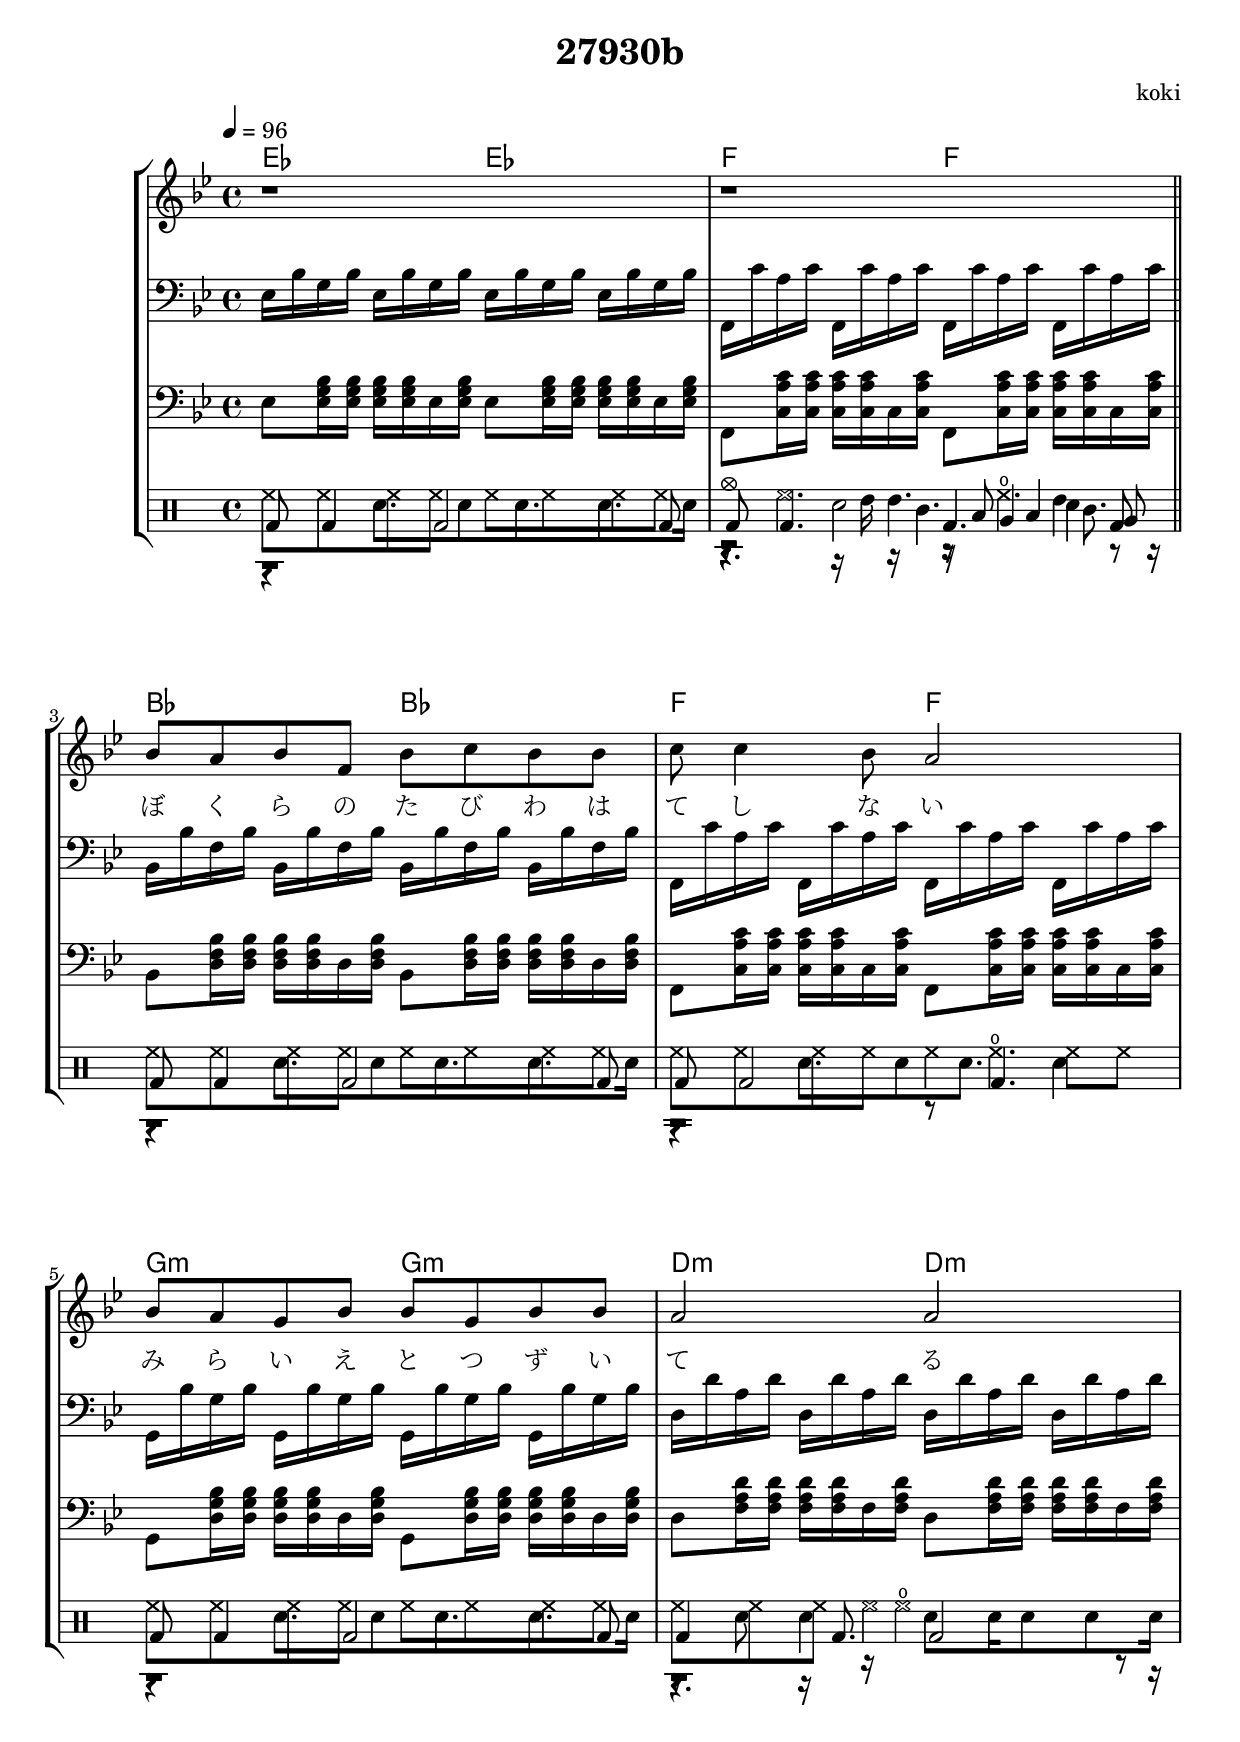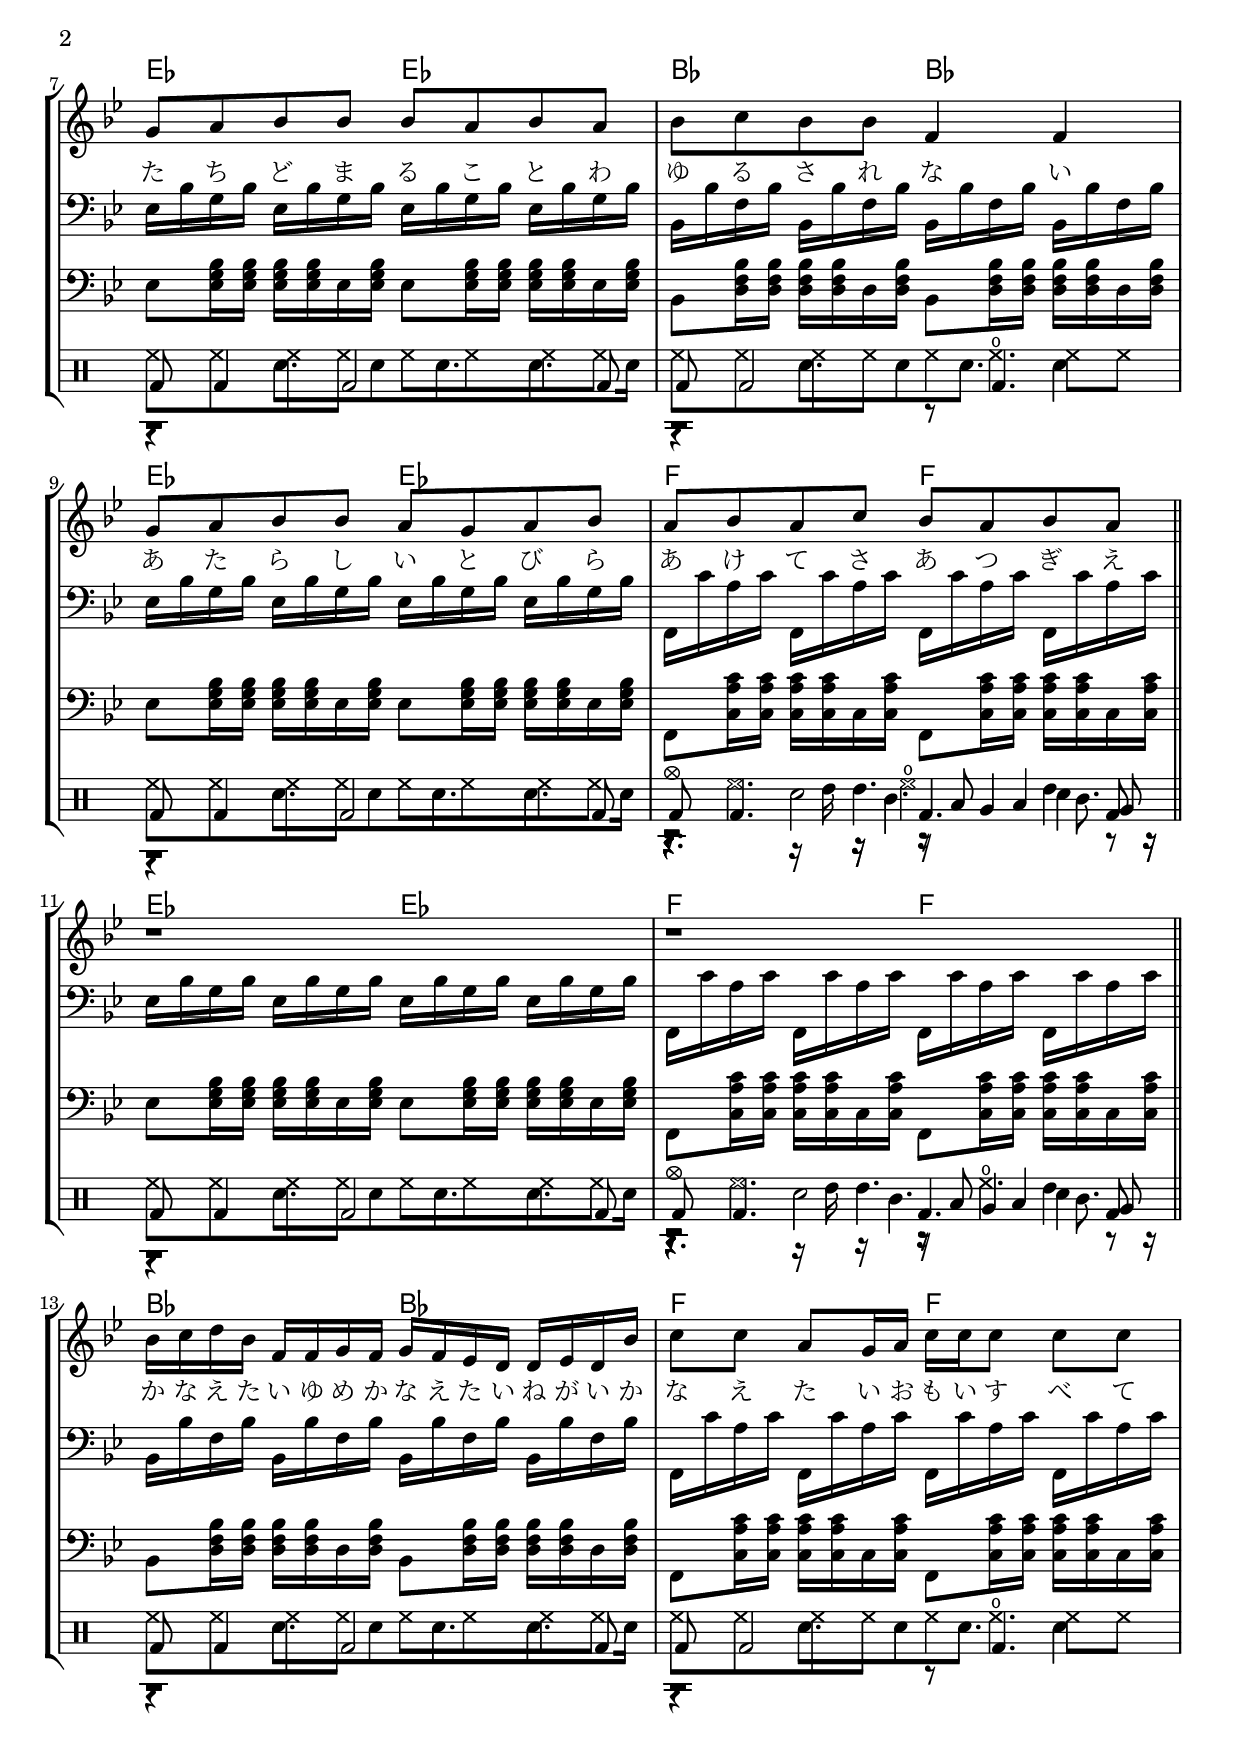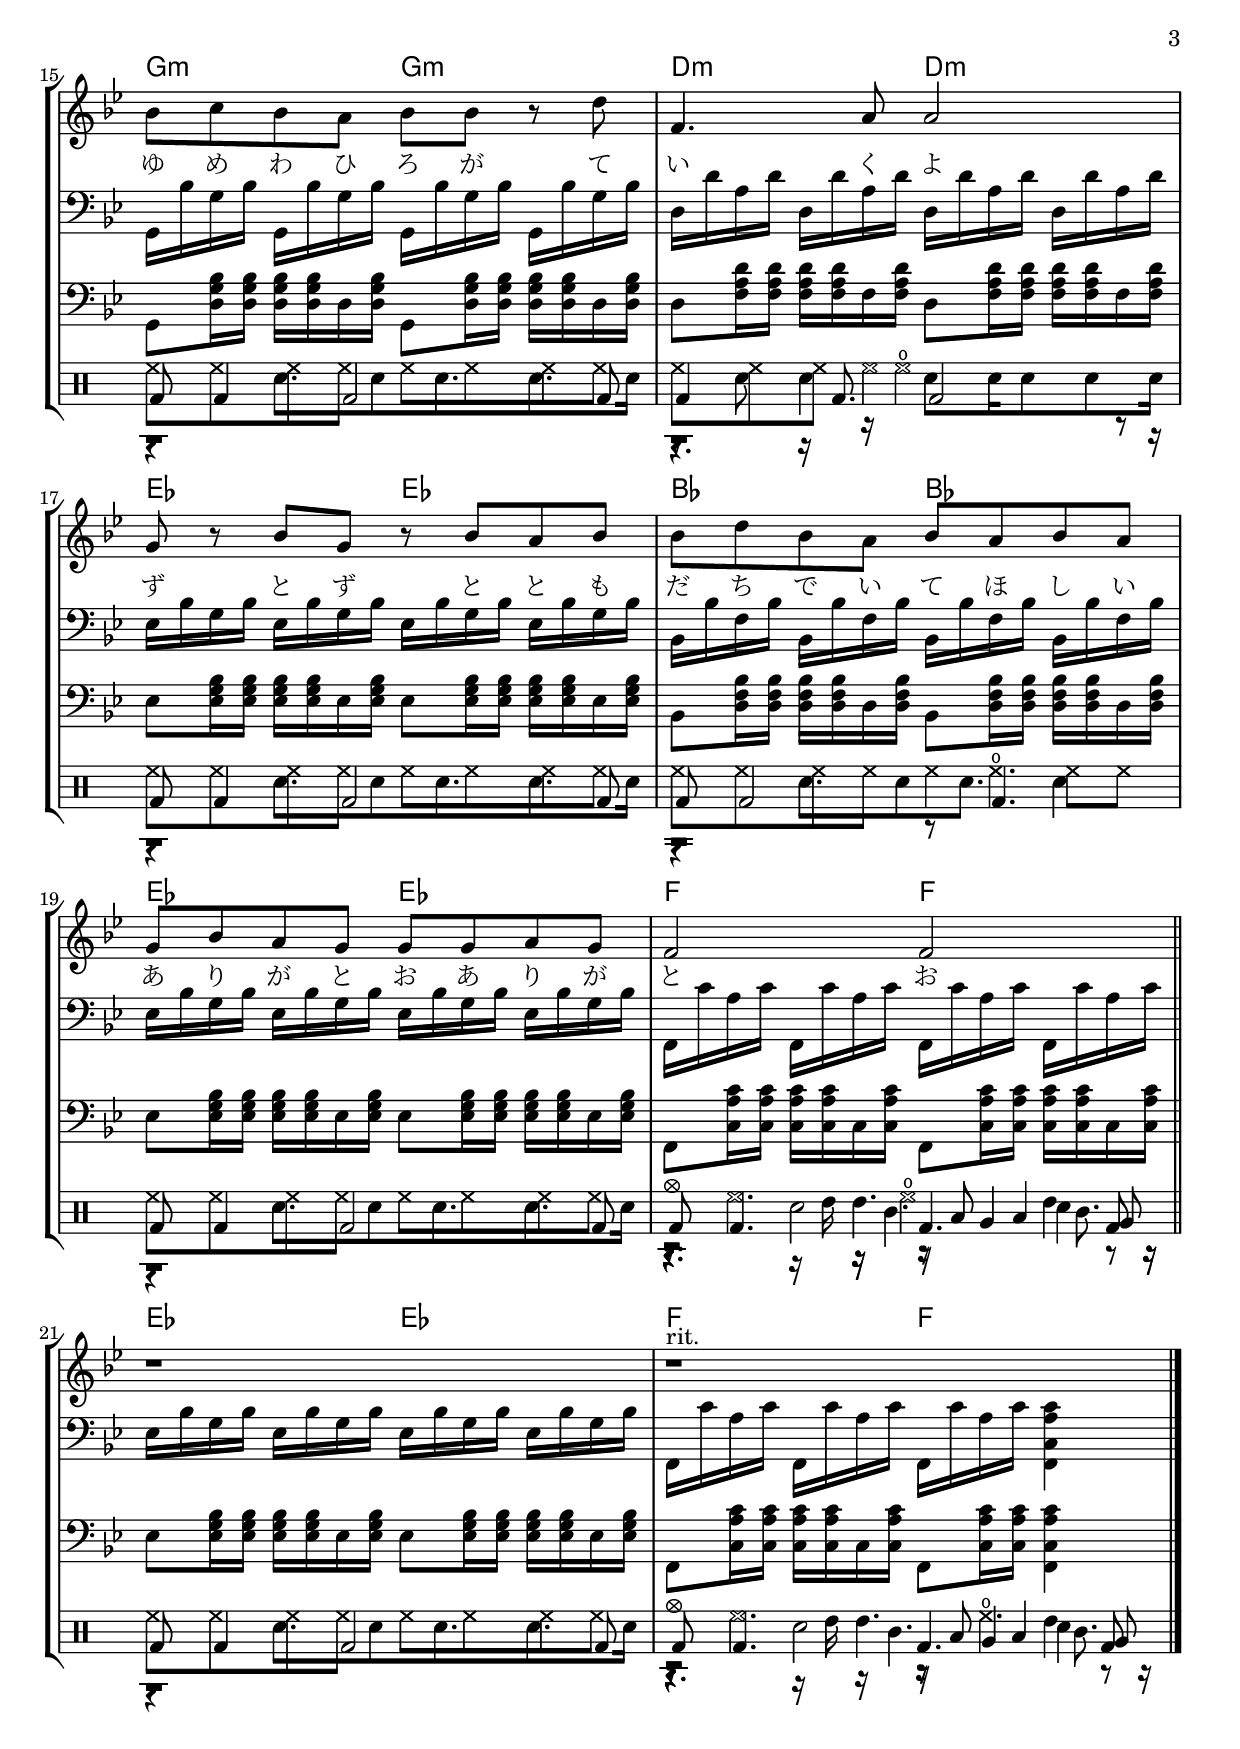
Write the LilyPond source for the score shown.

\version "2.12.1"

\header {
	title = \markup {27930b}
	composer = \markup \center-column {koki}
}

harmony = \chordmode {
	es2 es f f 

	bes bes f f g:m g:m d:m d:m es es bes bes es es f f 

	es es f f 

	bes bes f f g:m g:m d:m d:m es es bes bes es es f f 

	es es f f 
}

melody = {
	\key bes \major
	\tempo 4 = 96
	r1 | r1   
	\set Staff.midiInstrument = #"mmi0.42"
	 bes'8  a'8  bes'8  f'8  bes'8  c''8  bes'8  bes'8 
	c''8  c''4  bes'8  a'2 
	bes'8  a'8  g'8  bes'8  bes'8  g'8  bes'8  bes'8 
	a'2  a'2 
	g'8  a'8  bes'8  bes'8  bes'8  a'8  bes'8  a'8 
	bes'8  c''8  bes'8  bes'8  f'4  f'4 
	g'8  a'8  bes'8  bes'8  a'8  g'8  a'8  bes'8 
	a'8  bes'8  a'8  c''8  bes'8  a'8  bes'8  a'8
	r1 | r1   
	\set Staff.midiInstrument = #"mmi0.42"
	 bes'16  c''16  d''16  bes'16  f'16  f'16  g'16  f'16  g'16  f'16  es'16  d'16  d'16  es'16  d'16  bes'16 
	c''8  c''8  a'8  g'16  a'16  c''16  c''16  c''8  c''8  c''8 
	bes'8  c''8  bes'8  a'8  bes'8  bes'8  r8  d''8 
	f'4.  a'8  a'2 
	g'8  r8  bes'8  g'8  r8  bes'8  a'8  bes'8 
	bes'8  d''8  bes'8  a'8  bes'8  a'8  bes'8  a'8 
	g'8  bes'8  a'8  g'8  g'8  g'8  a'8  g'8 
	f'2  f'2
	r1 | r1^"rit." \bar "|."
}

words = \lyricmode {
	
	ぼ  く  ら  の  た  び  わ  は  て  し  な  い  み  ら  い  え  と  つ  ず  い  て  る  た  ち  ど  ま  る  こ  と  わ  ゆ  る  さ  れ  な  い  あ  た  ら  し  い  と  び  ら  あ  け  て  さ  あ  つ  ぎ  え  
	
	か  な  え  た  い  ゆ  め  か  な  え  た  い  ね  が  い  か  な  え  た  い  お  も  い  す  べ  て  ゆ  め  わ  ひ  ろ  が  て  い  く  よ  ず  と  ず  と  と  も  だ  ち  で  い  て  ほ  し  い  あ  り  が  と  お  あ  り  が  と  お  
	
}

tempochange = {
	\tempo 4 = 96
	r1 | r1 \bar "||"
	\tempo 4 = 96
	r1 | r1 | r1 | r1 | r1 | r1 | r1 | r1 \bar "||"
	\tempo 4 = 96
	r1 | r1 \bar "||"
	\tempo 4 = 96
	r1 | r1 | r1 | r1 | r1 | r1 | r1 | r1 \bar "||"
	\tempo 4 = 96
	r1 | \tempo 4 = 72 r2 \tempo 4 = 64 r2 \bar "|."
}

mainacc = {
	\clef bass
	\set Staff.midiInstrument = #"Overdriven Guitar"
	\key bes \major
	\tempo 4 = 96
	es16 bes g bes es bes g bes
	es16 bes g bes es bes g bes
	f,16 c' a c' f, c' a c'
	f,16 c' a c' f, c' a c'
	\bar "||"

	\set Staff.midiInstrument = #"Overdriven Guitar"
	bes,16 bes f bes bes, bes f bes
	bes,16 bes f bes bes, bes f bes
	f,16 c' a c' f, c' a c'
	f,16 c' a c' f, c' a c'
	g,16 bes g bes g, bes g bes
	g,16 bes g bes g, bes g bes
	d16 d' a d' d d' a d'
	d16 d' a d' d d' a d'
	es16 bes g bes es bes g bes
	es16 bes g bes es bes g bes
	bes,16 bes f bes bes, bes f bes
	bes,16 bes f bes bes, bes f bes
	es16 bes g bes es bes g bes
	es16 bes g bes es bes g bes
	f,16 c' a c' f, c' a c'
	f,16 c' a c' f, c' a c'
	\bar "||"

	\set Staff.midiInstrument = #"Overdriven Guitar"
	es16 bes g bes es bes g bes
	es16 bes g bes es bes g bes
	f,16 c' a c' f, c' a c'
	f,16 c' a c' f, c' a c'
	\bar "||"

	\set Staff.midiInstrument = #"Overdriven Guitar"
	bes,16 bes f bes bes, bes f bes
	bes,16 bes f bes bes, bes f bes
	f,16 c' a c' f, c' a c'
	f,16 c' a c' f, c' a c'
	g,16 bes g bes g, bes g bes
	g,16 bes g bes g, bes g bes
	d16 d' a d' d d' a d'
	d16 d' a d' d d' a d'
	es16 bes g bes es bes g bes
	es16 bes g bes es bes g bes
	bes,16 bes f bes bes, bes f bes
	bes,16 bes f bes bes, bes f bes
	es16 bes g bes es bes g bes
	es16 bes g bes es bes g bes
	f,16 c' a c' f, c' a c'
	f,16 c' a c' f, c' a c'
	\bar "||"

	\set Staff.midiInstrument = #"Overdriven Guitar"
	es16 bes g bes es bes g bes
	es16 bes g bes es bes g bes
	f,16 c' a c' f, c' a c'
	f,16 c' a c' <f, c a c'>4
	\bar "|."
}

subacc = {
	\clef bass
	\set Staff.midiInstrument = #"Synth Bass 1"
	\key bes \major
	\tempo 4 = 96
	es8 <es g bes>16 <es g bes>16   <es g bes>16 <es g bes>16   es16 <es g bes>16
	es8 <es g bes>16 <es g bes>16   <es g bes>16 <es g bes>16   es16 <es g bes>16
	f,8 <c a c'>16 <c a c'>16   <c a c'>16 <c a c'>16   c16 <c a c'>16
	f,8 <c a c'>16 <c a c'>16   <c a c'>16 <c a c'>16   c16 <c a c'>16
	\bar "||"

	\set Staff.midiInstrument = #"Synth Bass 1"
	bes,8 <d f bes>16 <d f bes>16   <d f bes>16 <d f bes>16   d16 <d f bes>16
	bes,8 <d f bes>16 <d f bes>16   <d f bes>16 <d f bes>16   d16 <d f bes>16
	f,8 <c a c'>16 <c a c'>16   <c a c'>16 <c a c'>16   c16 <c a c'>16
	f,8 <c a c'>16 <c a c'>16   <c a c'>16 <c a c'>16   c16 <c a c'>16
	g,8 <d g bes>16 <d g bes>16   <d g bes>16 <d g bes>16   d16 <d g bes>16
	g,8 <d g bes>16 <d g bes>16   <d g bes>16 <d g bes>16   d16 <d g bes>16
	d8 <f a d'>16 <f a d'>16   <f a d'>16 <f a d'>16   f16 <f a d'>16
	d8 <f a d'>16 <f a d'>16   <f a d'>16 <f a d'>16   f16 <f a d'>16
	es8 <es g bes>16 <es g bes>16   <es g bes>16 <es g bes>16   es16 <es g bes>16
	es8 <es g bes>16 <es g bes>16   <es g bes>16 <es g bes>16   es16 <es g bes>16
	bes,8 <d f bes>16 <d f bes>16   <d f bes>16 <d f bes>16   d16 <d f bes>16
	bes,8 <d f bes>16 <d f bes>16   <d f bes>16 <d f bes>16   d16 <d f bes>16
	es8 <es g bes>16 <es g bes>16   <es g bes>16 <es g bes>16   es16 <es g bes>16
	es8 <es g bes>16 <es g bes>16   <es g bes>16 <es g bes>16   es16 <es g bes>16
	f,8 <c a c'>16 <c a c'>16   <c a c'>16 <c a c'>16   c16 <c a c'>16
	f,8 <c a c'>16 <c a c'>16   <c a c'>16 <c a c'>16   c16 <c a c'>16
	\bar "||"

	\set Staff.midiInstrument = #"Synth Bass 1"
	es8 <es g bes>16 <es g bes>16   <es g bes>16 <es g bes>16   es16 <es g bes>16
	es8 <es g bes>16 <es g bes>16   <es g bes>16 <es g bes>16   es16 <es g bes>16
	f,8 <c a c'>16 <c a c'>16   <c a c'>16 <c a c'>16   c16 <c a c'>16
	f,8 <c a c'>16 <c a c'>16   <c a c'>16 <c a c'>16   c16 <c a c'>16
	\bar "||"

	\set Staff.midiInstrument = #"Synth Bass 1"
	bes,8 <d f bes>16 <d f bes>16   <d f bes>16 <d f bes>16   d16 <d f bes>16
	bes,8 <d f bes>16 <d f bes>16   <d f bes>16 <d f bes>16   d16 <d f bes>16
	f,8 <c a c'>16 <c a c'>16   <c a c'>16 <c a c'>16   c16 <c a c'>16
	f,8 <c a c'>16 <c a c'>16   <c a c'>16 <c a c'>16   c16 <c a c'>16
	g,8 <d g bes>16 <d g bes>16   <d g bes>16 <d g bes>16   d16 <d g bes>16
	g,8 <d g bes>16 <d g bes>16   <d g bes>16 <d g bes>16   d16 <d g bes>16
	d8 <f a d'>16 <f a d'>16   <f a d'>16 <f a d'>16   f16 <f a d'>16
	d8 <f a d'>16 <f a d'>16   <f a d'>16 <f a d'>16   f16 <f a d'>16
	es8 <es g bes>16 <es g bes>16   <es g bes>16 <es g bes>16   es16 <es g bes>16
	es8 <es g bes>16 <es g bes>16   <es g bes>16 <es g bes>16   es16 <es g bes>16
	bes,8 <d f bes>16 <d f bes>16   <d f bes>16 <d f bes>16   d16 <d f bes>16
	bes,8 <d f bes>16 <d f bes>16   <d f bes>16 <d f bes>16   d16 <d f bes>16
	es8 <es g bes>16 <es g bes>16   <es g bes>16 <es g bes>16   es16 <es g bes>16
	es8 <es g bes>16 <es g bes>16   <es g bes>16 <es g bes>16   es16 <es g bes>16
	f,8 <c a c'>16 <c a c'>16   <c a c'>16 <c a c'>16   c16 <c a c'>16
	f,8 <c a c'>16 <c a c'>16   <c a c'>16 <c a c'>16   c16 <c a c'>16
	\bar "||"

	\set Staff.midiInstrument = #"Synth Bass 1"
	es8 <es g bes>16 <es g bes>16   <es g bes>16 <es g bes>16   es16 <es g bes>16
	es8 <es g bes>16 <es g bes>16   <es g bes>16 <es g bes>16   es16 <es g bes>16
	f,8 <c a c'>16 <c a c'>16   <c a c'>16 <c a c'>16   c16 <c a c'>16
	f,8 <c a c'>16 <c a c'>16 <f, c a c'>4
	\bar "|."
}

percA = {
	\drummode {
	hh8 hh8 hh8 hh8 hh8 hh8 hh8 hh8  |r8 hh2. r8  \bar "||"
	hh8 hh8 hh8 hh8 hh8 hh8 hh8 hh8  |hh8 hh8 hh8 hh8 hh4 hh8 hh8  |hh8 hh8 hh8 hh8 hh8 hh8 hh8 hh8  |hh8 hh8 hh8 hh2 r8  |hh8 hh8 hh8 hh8 hh8 hh8 hh8 hh8  |hh8 hh8 hh8 hh8 hh4 hh8 hh8  |hh8 hh8 hh8 hh8 hh8 hh8 hh8 hh8  |r8 hh2. r8  \bar "||"
	hh8 hh8 hh8 hh8 hh8 hh8 hh8 hh8  |r8 hh2. r8  \bar "||"
	hh8 hh8 hh8 hh8 hh8 hh8 hh8 hh8  |hh8 hh8 hh8 hh8 hh4 hh8 hh8  |hh8 hh8 hh8 hh8 hh8 hh8 hh8 hh8  |hh8 hh8 hh8 hh2 r8  |hh8 hh8 hh8 hh8 hh8 hh8 hh8 hh8  |hh8 hh8 hh8 hh8 hh4 hh8 hh8  |hh8 hh8 hh8 hh8 hh8 hh8 hh8 hh8  |r8 hh2. r8  \bar "||"
	hh8 hh8 hh8 hh8 hh8 hh8 hh8 hh8  |r8 hh2. r8  \bar "|."
	}
}

percB = {
	\drummode {
	r4 sn8. sn8 sn8. sn8. sn16  |r4 sn2 sn4  \bar "||"
	r4 sn8. sn8 sn8. sn8. sn16  |r4 sn8. sn8 sn8. sn4  |r4 sn8. sn8 sn8. sn8. sn16  |r8 sn8 sn4 sn8 sn16 sn8 sn8 sn16  |r4 sn8. sn8 sn8. sn8. sn16  |r4 sn8. sn8 sn8. sn4  |r4 sn8. sn8 sn8. sn8. sn16  |r4 sn2 sn4  \bar "||"
	r4 sn8. sn8 sn8. sn8. sn16  |r4 sn2 sn4  \bar "||"
	r4 sn8. sn8 sn8. sn8. sn16  |r4 sn8. sn8 sn8. sn4  |r4 sn8. sn8 sn8. sn8. sn16  |r8 sn8 sn4 sn8 sn16 sn8 sn8 sn16  |r4 sn8. sn8 sn8. sn8. sn16  |r4 sn8. sn8 sn8. sn4  |r4 sn8. sn8 sn8. sn8. sn16  |r4 sn2 sn4  \bar "||"
	r4 sn8. sn8 sn8. sn8. sn16  |r4 sn2 sn4  \bar "|."
	}
}

percC = {
	\drummode {
	bd8 bd4 bd2 bd8  |bd8 bd4. bd4. bd8  \bar "||"
	bd8 bd4 bd2 bd8  |bd8 bd2 bd4.  |bd8 bd4 bd2 bd8  |bd4 r16 bd8. bd2  |bd8 bd4 bd2 bd8  |bd8 bd2 bd4.  |bd8 bd4 bd2 bd8  |bd8 bd4. bd4. bd8  \bar "||"
	bd8 bd4 bd2 bd8  |bd8 bd4. bd4. bd8  \bar "||"
	bd8 bd4 bd2 bd8  |bd8 bd2 bd4.  |bd8 bd4 bd2 bd8  |bd4 r16 bd8. bd2  |bd8 bd4 bd2 bd8  |bd8 bd2 bd4.  |bd8 bd4 bd2 bd8  |bd8 bd4. bd4. bd8  \bar "||"
	bd8 bd4 bd2 bd8  |bd8 bd4. bd4. bd8  \bar "|."
	}
}

percD = {
	\drummode {
	r1  |r2 r8 hho4.  \bar "||"
	r1  |r2 r8 hho4.  |r1  |r4. r16 hho2 r16  |r1  |r2 r8 hho4.  |r1  |r4. r16 hho2 r16  \bar "||"
	r1  |r2 r8 hho4.  \bar "||"
	r1  |r2 r8 hho4.  |r1  |r4. r16 hho2 r16  |r1  |r2 r8 hho4.  |r1  |r4. r16 hho2 r16  \bar "||"
	r1  |r2 r8 hho4.  \bar "|."
	}
}

percE = {
	\drummode {
	r1 |cymc1  \bar "||"
	r1 |r1 |r1 |r1 |r1 |r1 |r1 |cymc1  \bar "||"
	r1 |cymc1  \bar "||"
	r1 |r1 |r1 |r1 |r1 |r1 |r1 |cymc1  \bar "||"
	r1 |cymc1  \bar "|."
	}
}

percF = {
	\drummode {
	r1 |r4 r16 tommh16 tommh4. tommh4  \bar "||"
	r1 |r1 |r1 |r1 |r1 |r1 |r1 |r4 r16 tommh16 tommh4. tommh4  \bar "||"
	r1 |r4 r16 tommh16 tommh4. tommh4  \bar "||"
	r1 |r1 |r1 |r1 |r1 |r1 |r1 |r4 r16 tommh16 tommh4. tommh4  \bar "||"
	r1 |r4 r16 tommh16 tommh4. tommh4  \bar "|."
	}
}

percG = {
	\drummode {
	r1 |r4. r16 tomml4. tomml8.  \bar "||"
	r1 |r1 |r1 |r1 |r1 |r1 |r1 |r4. r16 tomml4. tomml8.  \bar "||"
	r1 |r4. r16 tomml4. tomml8.  \bar "||"
	r1 |r1 |r1 |r1 |r1 |r1 |r1 |r4. r16 tomml4. tomml8.  \bar "||"
	r1 |r4. r16 tomml4. tomml8.  \bar "|."
	}
}

percH = {
	\drummode {
	r1 |r2 r16 toml8 toml4 r16  \bar "||"
	r1 |r1 |r1 |r1 |r1 |r1 |r1 |r2 r16 toml8 toml4 r16  \bar "||"
	r1 |r2 r16 toml8 toml4 r16  \bar "||"
	r1 |r1 |r1 |r1 |r1 |r1 |r1 |r2 r16 toml8 toml4 r16  \bar "||"
	r1 |r2 r16 toml8 toml4 r16  \bar "|."
	}
}

percI = {
	\drummode {
	r1 |r2 r8 tomfh4 tomfh8  \bar "||"
	r1 |r1 |r1 |r1 |r1 |r1 |r1 |r2 r8 tomfh4 tomfh8  \bar "||"
	r1 |r2 r8 tomfh4 tomfh8  \bar "||"
	r1 |r1 |r1 |r1 |r1 |r1 |r1 |r2 r8 tomfh4 tomfh8  \bar "||"
	r1 |r2 r8 tomfh4 tomfh8  \bar "|."
	}
}

\score {
	<<
		\new StaffGroup <<
			\new ChordNames {\harmony}
			\new Voice = "melody" {\melody}
			\new Lyrics \lyricsto "melody" \words
			\new Staff = "mainacc" {\mainacc}
			\new Staff = "subacc" {\subacc}
			\new DrumStaff <<
				\new DrumVoice {\percA}
				\new DrumVoice {\percB}
				\new DrumVoice {\percC}
				\new DrumVoice {\percD}
				\new DrumVoice {\percE}
				\new DrumVoice {\percF}
				\new DrumVoice {\percG}
				\new DrumVoice {\percH}
				\new DrumVoice {\percI}
			>>
		>>
	>>
	\layout { }
}
